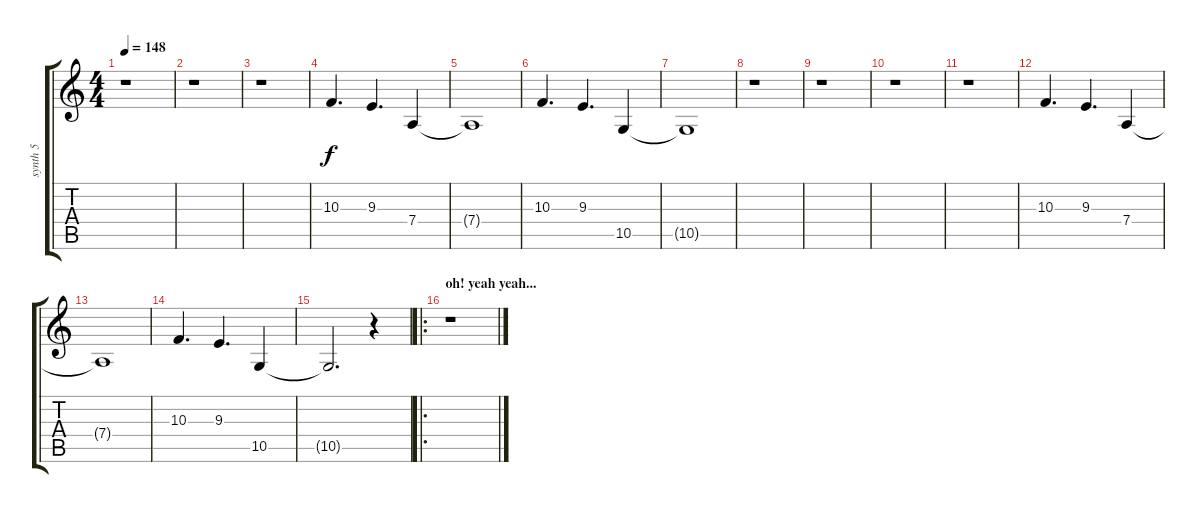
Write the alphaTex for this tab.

\track ("synth 5" "synth 5") {instrument synthstrings1}
\staff {score tabs}
\tuning (E4 B3 G3 D3 A2 E2) {hide}
\ts (4 4)
\tempo 148
\clef g2
\ks c
r.1{dy f} |
r.1 |
r.1 |
10.3.4{d} 9.3.4{d} 7.4.4 |
7.4{t}.1 |
10.3.4{d} 9.3.4{d} 10.5.4 |
10.5{t}.1 |
r.1 |
r.1 |
r.1 |
r.1 |
10.3.4{d} 9.3.4{d} 7.4.4 |
7.4{t}.1 |
10.3.4{d} 9.3.4{d} 10.5.4 |
10.5{t}.2{d} r.4 |
\ro
\section ("" "oh! yeah yeah...")
r.1
